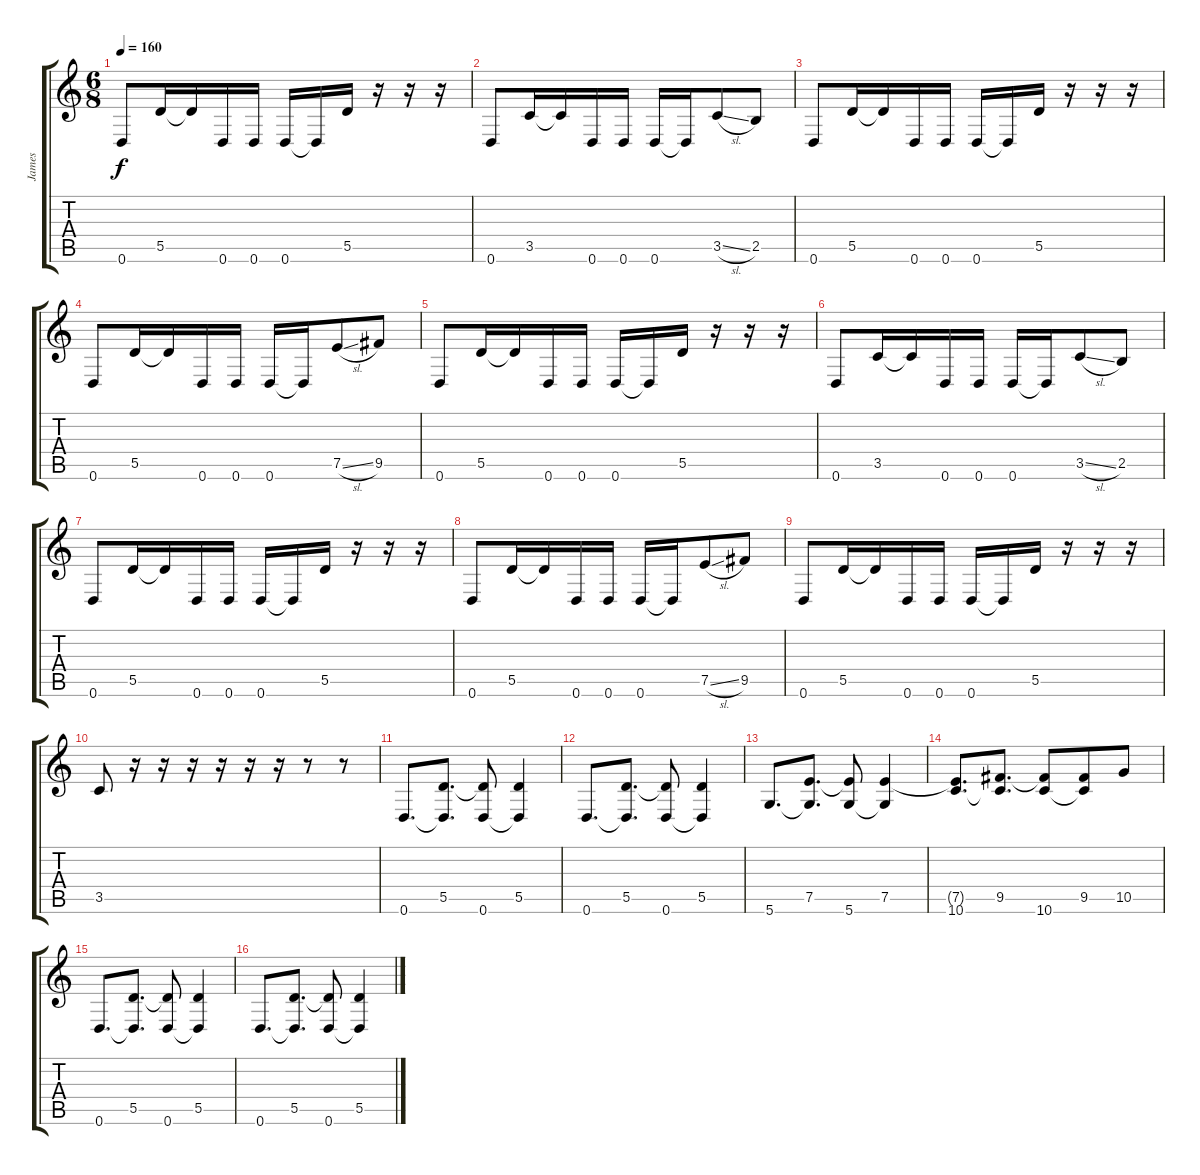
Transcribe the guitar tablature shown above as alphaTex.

\track ("James" "James") {instrument distortionguitar}
\staff {score tabs}
\tuning (E4 B3 G3 D3 A2 D2) {hide}
\ts (6 8)
\tempo 160
\clef g2
\ks c
0.6.8{dy f} 5.5.16 5.5{t}.16 0.6.16 0.6.16 0.6.16 0.6{t}.16 5.5.16 r.16 r.16 r.16 |
0.6.8 3.5.16 3.5{t}.16 0.6.16 0.6.16 0.6.16 0.6{t}.16 3.5{sl}.8 2.5.8 |
0.6.8{instrument electricguitarjazz} 5.5.16 5.5{t}.16 0.6.16 0.6.16 0.6.16 0.6{t}.16 5.5.16 r.16 r.16 r.16 |
0.6.8 5.5.16 5.5{t}.16 0.6.16 0.6.16 0.6.16 0.6{t}.16 7.5{sl}.8 9.5.8 |
0.6.8 5.5.16 5.5{t}.16 0.6.16 0.6.16 0.6.16 0.6{t}.16 5.5.16 r.16 r.16 r.16 |
0.6.8 3.5.16 3.5{t}.16 0.6.16 0.6.16 0.6.16 0.6{t}.16 3.5{sl}.8 2.5.8 |
0.6.8 5.5.16 5.5{t}.16 0.6.16 0.6.16 0.6.16 0.6{t}.16 5.5.16 r.16 r.16 r.16 |
0.6.8 5.5.16 5.5{t}.16 0.6.16 0.6.16 0.6.16 0.6{t}.16 7.5{sl}.8 9.5.8 |
0.6.8 5.5.16 5.5{t}.16 0.6.16 0.6.16 0.6.16 0.6{t}.16 5.5.16 r.16 r.16 r.16 |
3.5.8 r.16 r.16 r.16 r.16 r.16 r.16 r.8 r.8 |
0.6.8{d instrument distortionguitar} (5.5 0.6{t}).8{d} (5.5{t} 0.6).8 (5.5 0.6{t}).4 |
0.6.8{d} (5.5 0.6{t}).8{d} (5.5{t} 0.6).8 (5.5 0.6{t}).4 |
5.6.8{d} (7.5 5.6{t}).8{d} (7.5{t} 5.6).8 (7.5 5.6{t}).4 |
(7.5{t} 10.6).8{d} (9.5 10.6{t}).8{d} (9.5{t} 10.6).8 (9.5 10.6{t}).8 10.5.8 |
0.6.8{d} (5.5 0.6{t}).8{d} (5.5{t} 0.6).8 (5.5 0.6{t}).4 |
0.6.8{d} (5.5 0.6{t}).8{d} (5.5{t} 0.6).8 (5.5 0.6{t}).4
